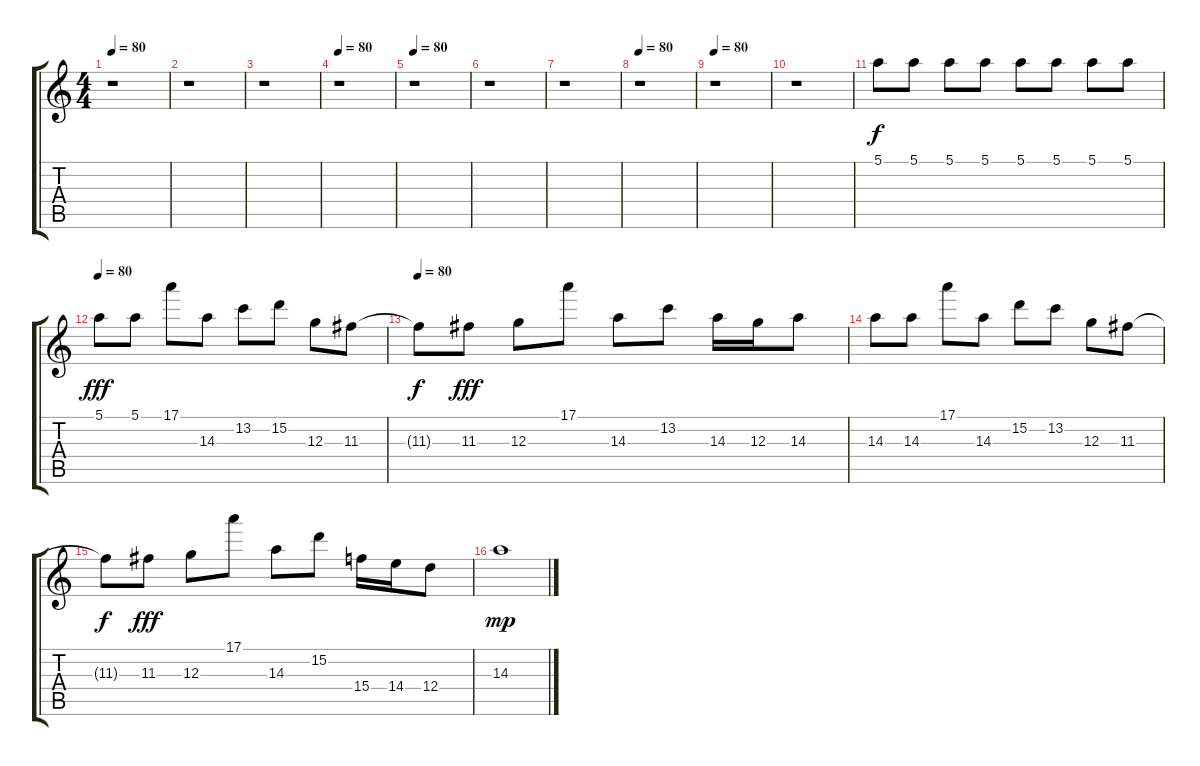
\track "" {instrument distortionguitar}
\staff {score tabs}
\tuning (E4 B3 G3 D3 A2 E2) {hide}
\ts (4 4)
\tempo 80
\clef g2
\ks c
r.1{dy f} |
r.1 |
r.1 |
\tempo 80
r.1 |
\tempo 80
r.1 |
r.1 |
r.1 |
\tempo 80
r.1 |
\tempo 80
r.1 |
r.1 |
5.1.8 5.1.8 5.1.8 5.1.8 5.1.8 5.1.8 5.1.8 5.1.8 |
\tempo 80
5.1.8{dy fff} 5.1.8 17.1.8 14.3.8 13.2.8 15.2.8 12.3.8 11.3.8 |
\tempo 80
11.3{t}.8{dy f} 11.3.8{dy fff} 12.3.8 17.1.8 14.3.8 13.2.8 14.3.16 12.3.16 14.3.8 |
14.3.8 14.3.8 17.1.8 14.3.8 15.2.8 13.2.8 12.3.8 11.3.8 |
11.3{t}.8{dy f} 11.3.8{dy fff} 12.3.8 17.1.8 14.3.8 15.2.8 15.4.16 14.4.16 12.4.8 |
14.3.1{dy mp volume 12}
